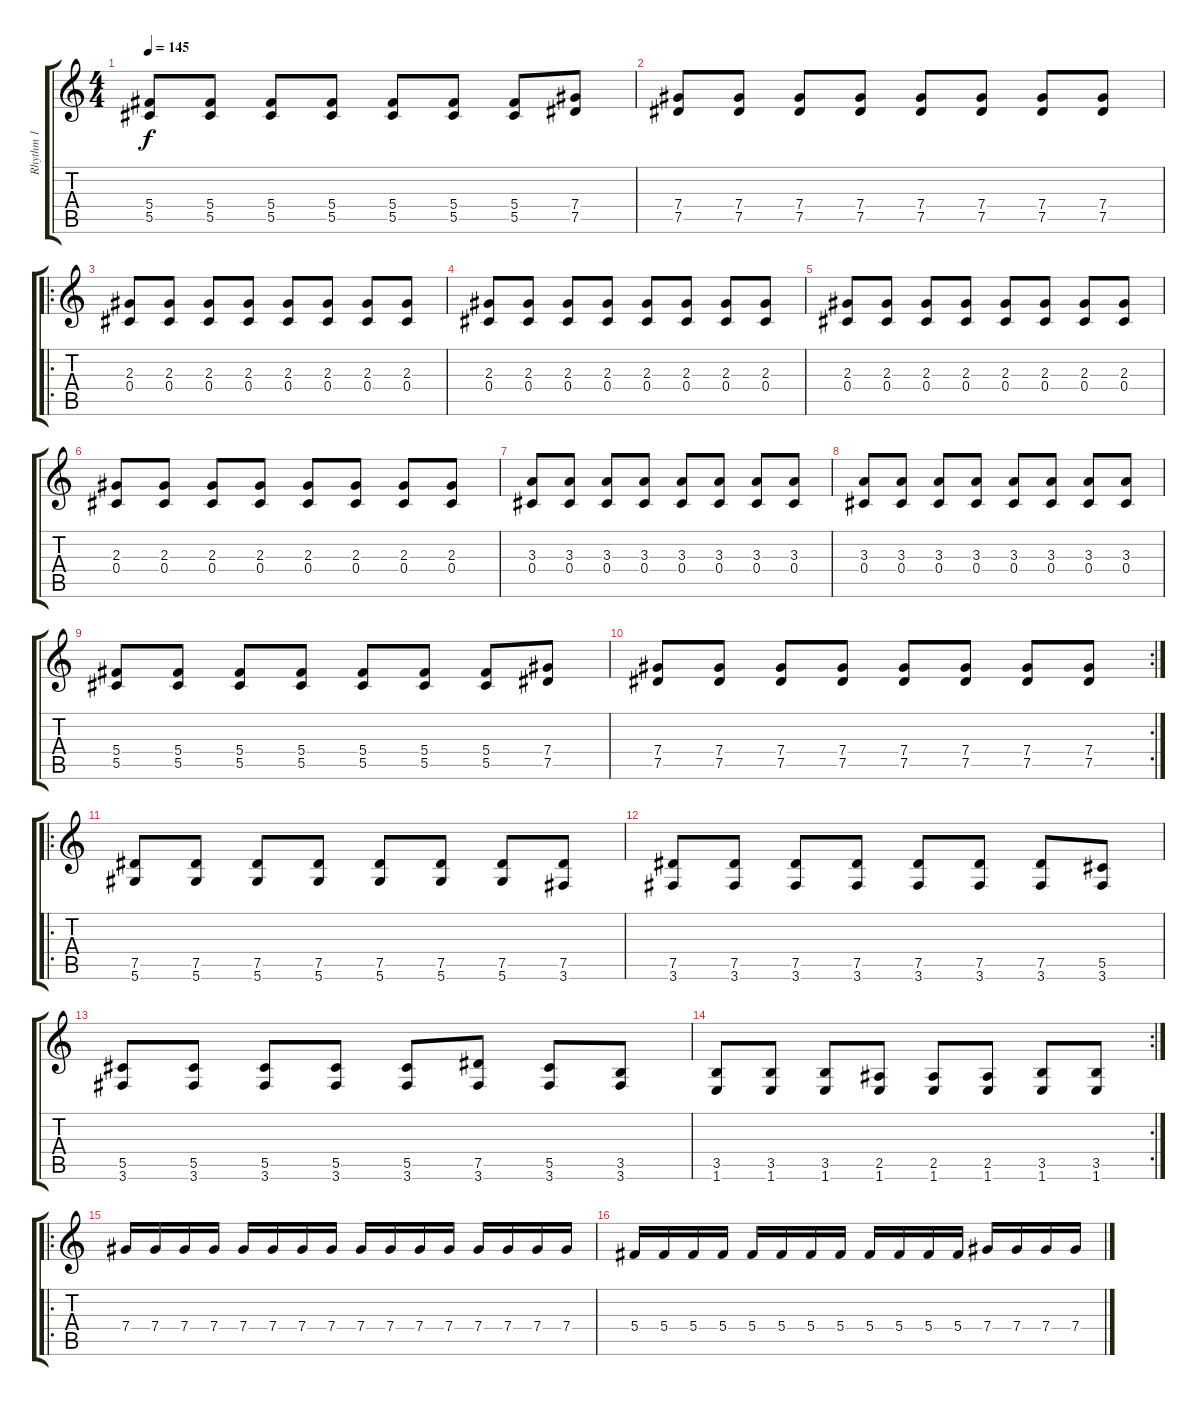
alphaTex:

\track ("Rhythm 1" "Rhythm 1") {instrument distortionguitar}
\staff {score tabs}
\tuning (Eb4 Bb3 Gb3 Db3 Ab2 Eb2) {hide}
\ts (4 4)
\tempo 145
\clef g2
\ks c
(5.4 5.5).8{dy f} (5.4 5.5).8 (5.4 5.5).8 (5.4 5.5).8 (5.4 5.5).8 (5.4 5.5).8 (5.4 5.5).8 (7.4 7.5).8 |
(7.4 7.5).8 (7.4 7.5).8 (7.4 7.5).8 (7.4 7.5).8 (7.4 7.5).8 (7.4 7.5).8 (7.4 7.5).8 (7.4 7.5).8 |
\ro
(2.3 0.4).8{volume 13} (2.3 0.4).8 (2.3 0.4).8 (2.3 0.4).8 (2.3 0.4).8 (2.3 0.4).8 (2.3 0.4).8 (2.3 0.4).8 |
(2.3 0.4).8 (2.3 0.4).8 (2.3 0.4).8 (2.3 0.4).8 (2.3 0.4).8 (2.3 0.4).8 (2.3 0.4).8 (2.3 0.4).8 |
(2.3 0.4).8 (2.3 0.4).8 (2.3 0.4).8 (2.3 0.4).8 (2.3 0.4).8 (2.3 0.4).8 (2.3 0.4).8 (2.3 0.4).8 |
(2.3 0.4).8 (2.3 0.4).8 (2.3 0.4).8 (2.3 0.4).8 (2.3 0.4).8 (2.3 0.4).8 (2.3 0.4).8 (2.3 0.4).8 |
(3.3 0.4).8 (3.3 0.4).8 (3.3 0.4).8 (3.3 0.4).8 (3.3 0.4).8 (3.3 0.4).8 (3.3 0.4).8 (3.3 0.4).8 |
(3.3 0.4).8 (3.3 0.4).8 (3.3 0.4).8 (3.3 0.4).8 (3.3 0.4).8 (3.3 0.4).8 (3.3 0.4).8 (3.3 0.4).8 |
(5.4 5.5).8 (5.4 5.5).8 (5.4 5.5).8 (5.4 5.5).8 (5.4 5.5).8 (5.4 5.5).8 (5.4 5.5).8 (7.4 7.5).8 |
\rc 2
(7.4 7.5).8 (7.4 7.5).8 (7.4 7.5).8 (7.4 7.5).8 (7.4 7.5).8 (7.4 7.5).8 (7.4 7.5).8 (7.4 7.5).8 |
\ro
(7.5 5.6).8 (7.5 5.6).8 (7.5 5.6).8 (7.5 5.6).8 (7.5 5.6).8 (7.5 5.6).8 (7.5 5.6).8 (7.5 3.6).8 |
(7.5 3.6).8 (7.5 3.6).8 (7.5 3.6).8 (7.5 3.6).8 (7.5 3.6).8 (7.5 3.6).8 (7.5 3.6).8 (5.5 3.6).8 |
(5.5 3.6).8 (5.5 3.6).8 (5.5 3.6).8 (5.5 3.6).8 (5.5 3.6).8 (7.5 3.6).8 (5.5 3.6).8 (3.5 3.6).8 |
\rc 2
(3.5 1.6).8 (3.5 1.6).8 (3.5 1.6).8 (2.5 1.6).8 (2.5 1.6).8 (2.5 1.6).8 (3.5 1.6).8 (3.5 1.6).8 |
\ro
7.4.16 7.4.16 7.4.16 7.4.16 7.4.16 7.4.16 7.4.16 7.4.16 7.4.16 7.4.16 7.4.16 7.4.16 7.4.16 7.4.16 7.4.16 7.4.16 |
5.4.16 5.4.16 5.4.16 5.4.16 5.4.16 5.4.16 5.4.16 5.4.16 5.4.16 5.4.16 5.4.16 5.4.16 7.4.16 7.4.16 7.4.16 7.4.16
